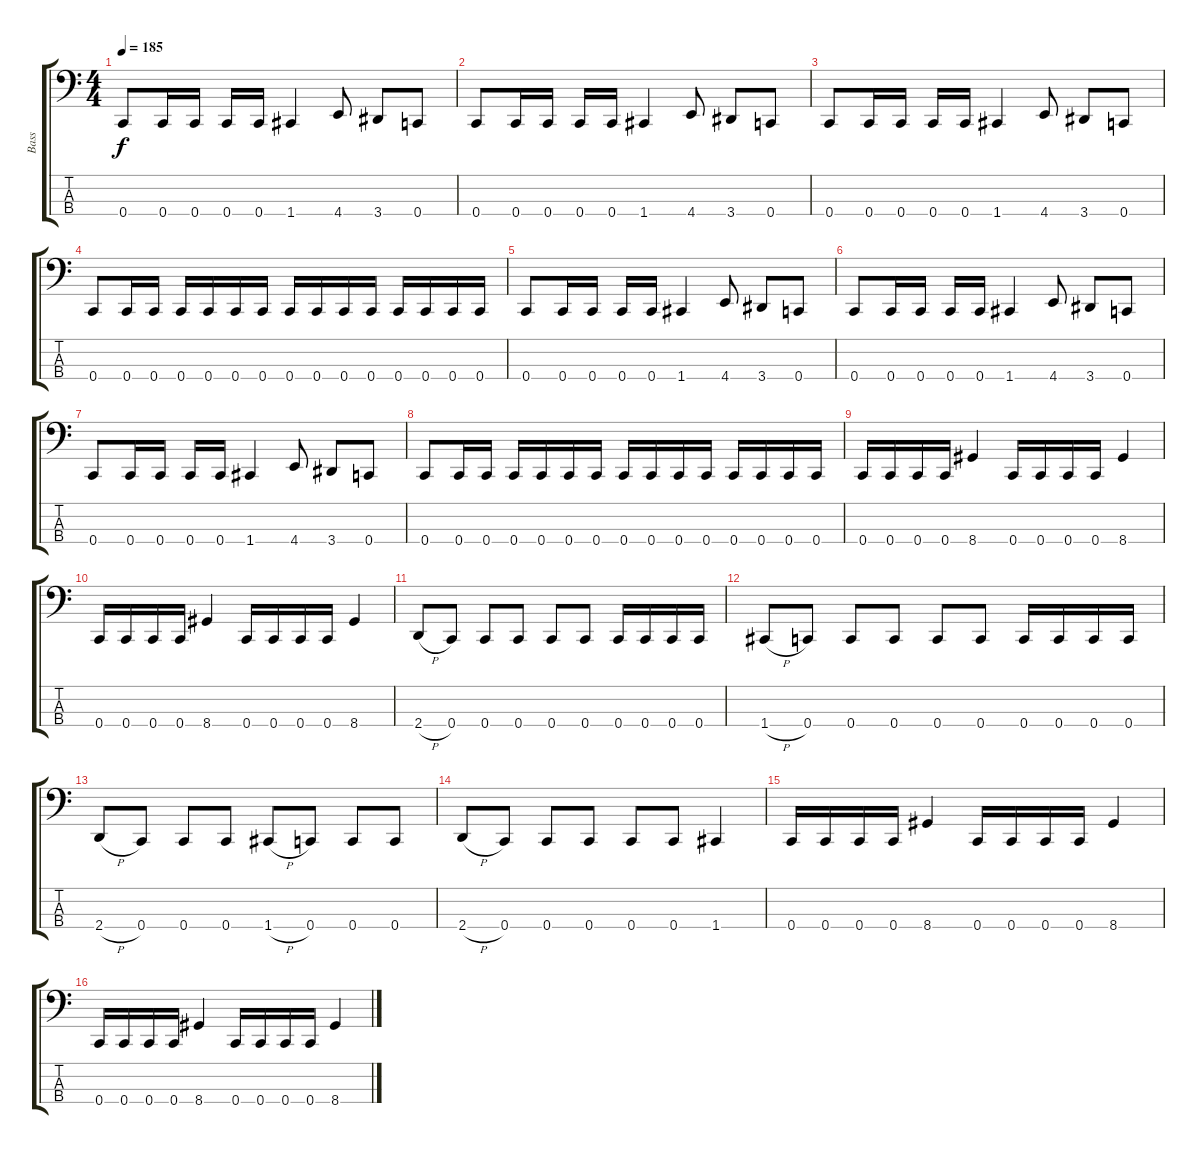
\track ("Bass" "Bass") {instrument electricbassfinger}
\staff {score tabs}
\tuning (F2 C2 G1 C1) {hide}
\ts (4 4)
\tempo 185
\clef f4
\ks c
0.4.8{dy f} 0.4.16 0.4.16 0.4.16 0.4.16 1.4.4 4.4.8 3.4.8 0.4.8 |
0.4.8 0.4.16 0.4.16 0.4.16 0.4.16 1.4.4 4.4.8 3.4.8 0.4.8 |
0.4.8 0.4.16 0.4.16 0.4.16 0.4.16 1.4.4 4.4.8 3.4.8 0.4.8 |
0.4.8 0.4.16 0.4.16 0.4.16 0.4.16 0.4.16 0.4.16 0.4.16 0.4.16 0.4.16 0.4.16 0.4.16 0.4.16 0.4.16 0.4.16 |
0.4.8 0.4.16 0.4.16 0.4.16 0.4.16 1.4.4 4.4.8 3.4.8 0.4.8 |
0.4.8 0.4.16 0.4.16 0.4.16 0.4.16 1.4.4 4.4.8 3.4.8 0.4.8 |
0.4.8 0.4.16 0.4.16 0.4.16 0.4.16 1.4.4 4.4.8 3.4.8 0.4.8 |
0.4.8 0.4.16 0.4.16 0.4.16 0.4.16 0.4.16 0.4.16 0.4.16 0.4.16 0.4.16 0.4.16 0.4.16 0.4.16 0.4.16 0.4.16 |
0.4.16 0.4.16 0.4.16 0.4.16 8.4.4 0.4.16 0.4.16 0.4.16 0.4.16 8.4.4 |
0.4.16 0.4.16 0.4.16 0.4.16 8.4.4 0.4.16 0.4.16 0.4.16 0.4.16 8.4.4 |
2.4{h}.8 0.4.8 0.4.8 0.4.8 0.4.8 0.4.8 0.4.16 0.4.16 0.4.16 0.4.16 |
1.4{h}.8 0.4.8 0.4.8 0.4.8 0.4.8 0.4.8 0.4.16 0.4.16 0.4.16 0.4.16 |
2.4{h}.8 0.4.8 0.4.8 0.4.8 1.4{h}.8 0.4.8 0.4.8 0.4.8 |
2.4{h}.8 0.4.8 0.4.8 0.4.8 0.4.8 0.4.8 1.4.4 |
0.4.16 0.4.16 0.4.16 0.4.16 8.4.4 0.4.16 0.4.16 0.4.16 0.4.16 8.4.4 |
0.4.16 0.4.16 0.4.16 0.4.16 8.4.4 0.4.16 0.4.16 0.4.16 0.4.16 8.4.4
